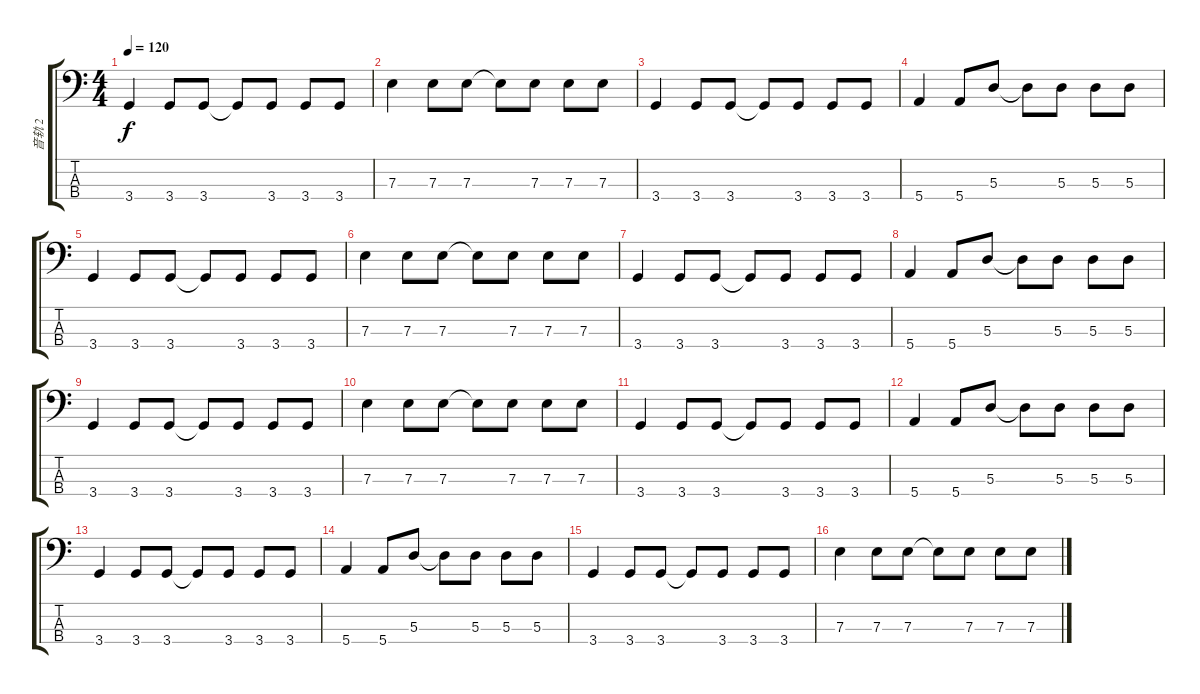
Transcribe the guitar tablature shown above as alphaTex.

\track ("音轨 2" "音轨 2") {instrument electricbassfinger}
\staff {score tabs}
\tuning (G2 D2 A1 E1) {hide}
\ts (4 4)
\tempo 120
\clef f4
\ks c
3.4.4{dy f} 3.4.8 3.4.8 3.4{t}.8 3.4.8 3.4.8 3.4.8 |
7.3.4 7.3.8 7.3.8 7.3{t}.8 7.3.8 7.3.8 7.3.8 |
3.4.4 3.4.8 3.4.8 3.4{t}.8 3.4.8 3.4.8 3.4.8 |
5.4.4 5.4.8 5.3.8 5.3{t}.8 5.3.8 5.3.8 5.3.8 |
3.4.4 3.4.8 3.4.8 3.4{t}.8 3.4.8 3.4.8 3.4.8 |
7.3.4 7.3.8 7.3.8 7.3{t}.8 7.3.8 7.3.8 7.3.8 |
3.4.4 3.4.8 3.4.8 3.4{t}.8 3.4.8 3.4.8 3.4.8 |
5.4.4 5.4.8 5.3.8 5.3{t}.8 5.3.8 5.3.8 5.3.8 |
3.4.4 3.4.8 3.4.8 3.4{t}.8 3.4.8 3.4.8 3.4.8 |
7.3.4 7.3.8 7.3.8 7.3{t}.8 7.3.8 7.3.8 7.3.8 |
3.4.4 3.4.8 3.4.8 3.4{t}.8 3.4.8 3.4.8 3.4.8 |
5.4.4 5.4.8 5.3.8 5.3{t}.8 5.3.8 5.3.8 5.3.8 |
3.4.4 3.4.8 3.4.8 3.4{t}.8 3.4.8 3.4.8 3.4.8 |
5.4.4 5.4.8 5.3.8 5.3{t}.8 5.3.8 5.3.8 5.3.8 |
3.4.4 3.4.8 3.4.8 3.4{t}.8 3.4.8 3.4.8 3.4.8 |
7.3.4 7.3.8 7.3.8 7.3{t}.8 7.3.8 7.3.8 7.3.8
